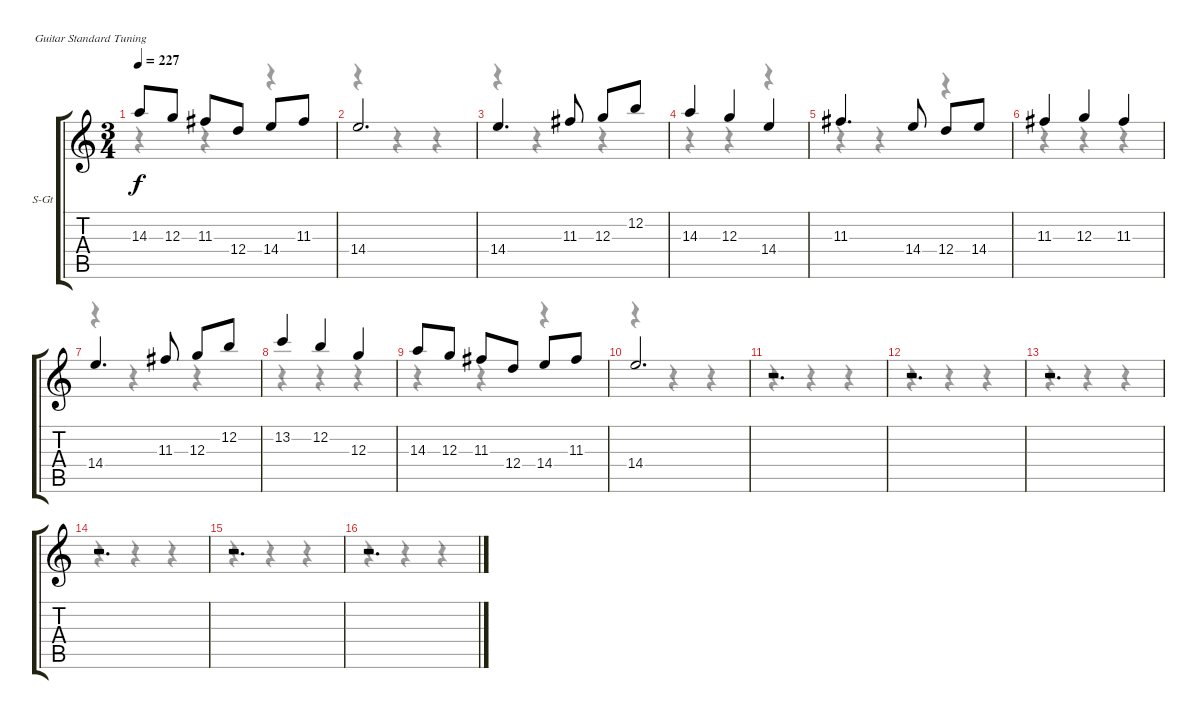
\bracketExtendMode groupsimilarinstruments
\firstSystemTrackNameOrientation horizontal
\otherSystemsTrackNameOrientation horizontal
\track ("Track 1" "S-Gt") {instrument accordion}
\staff {score tabs}
\tuning (E4 B3 G3 D3 A2 E2)
\displaytranspose 12
\voice
\ts (3 4)
\tempo 227
\clef g2
\ks c
14.3.8{dy f} 12.3.8 11.3.8 12.4.8 14.4.8 11.3.8 |
14.4.2{d} |
14.4.4{d} 11.3.8 12.3.8 12.2.8 |
14.3.4 12.3.4 14.4.4 |
11.3.4{d} 14.4.8 12.4.8 14.4.8 |
11.3.4 12.3.4 11.3.4 |
14.4.4{d} 11.3.8 12.3.8 12.2.8 |
13.2.4 12.2.4 12.3.4 |
14.3.8 12.3.8 11.3.8 12.4.8 14.4.8 11.3.8 |
14.4.2{d} |
r.2{d} |
r.2{d} |
r.2{d} |
r.2{d} |
r.2{d} |
r.2{d}
\voice
\clef g2
\ottava regular
\simile none
\ks c
r.4{dy mf} r.4 r.4 |
r.4 r.4 r.4 |
r.4 r.4 r.4 |
r.4 r.4 r.4 |
r.4 r.4 r.4 |
r.4 r.4 r.4 |
r.4 r.4 r.4 |
r.4 r.4 r.4 |
r.4 r.4 r.4 |
r.4 r.4 r.4 |
r.4 r.4 r.4 |
r.4 r.4 r.4 |
r.4 r.4 r.4 |
r.4 r.4 r.4 |
r.4 r.4 r.4 |
r.4 r.4 r.4
